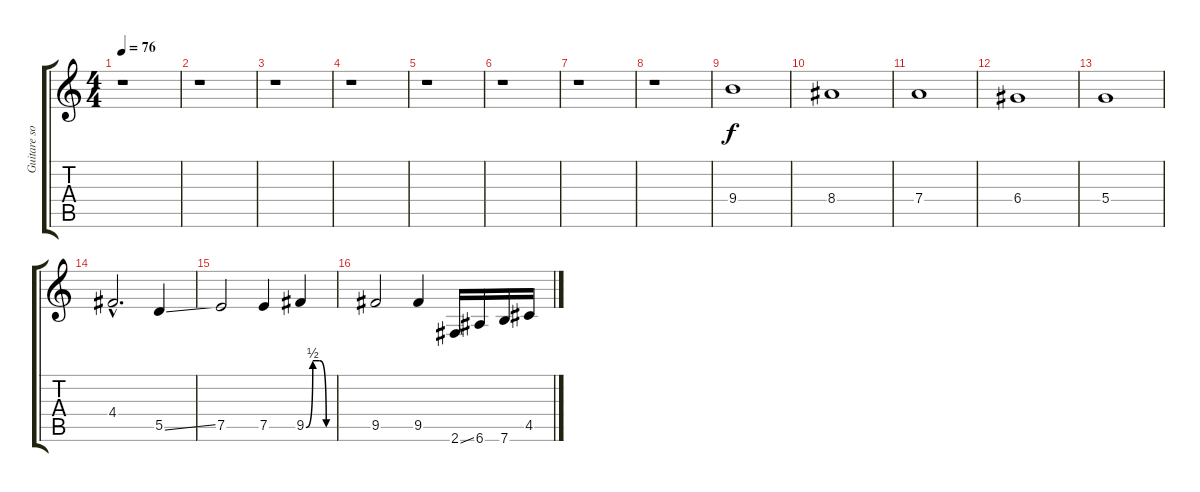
\track ("Guitare solo 1" "Guitare so") {instrument distortionguitar}
\staff {score tabs}
\tuning (E4 B3 G3 D3 A2 E2) {hide}
\ts (4 4)
\tempo 76
\clef g2
\ks c
r.1{dy f} |
r.1 |
r.1 |
r.1 |
r.1 |
r.1 |
r.1 |
r.1 |
9.4.1 |
8.4.1 |
7.4.1 |
6.4.1 |
5.4.1 |
4.4{hac}.2{d} 5.5{ss}.4 |
7.5.2 7.5.4 9.5{be (custom 0 0 15 2 30 2 45 0 60 0)}.4 |
9.5.2 9.5.4 2.6{ss}.16 6.6.16 7.6.16 4.5.16
